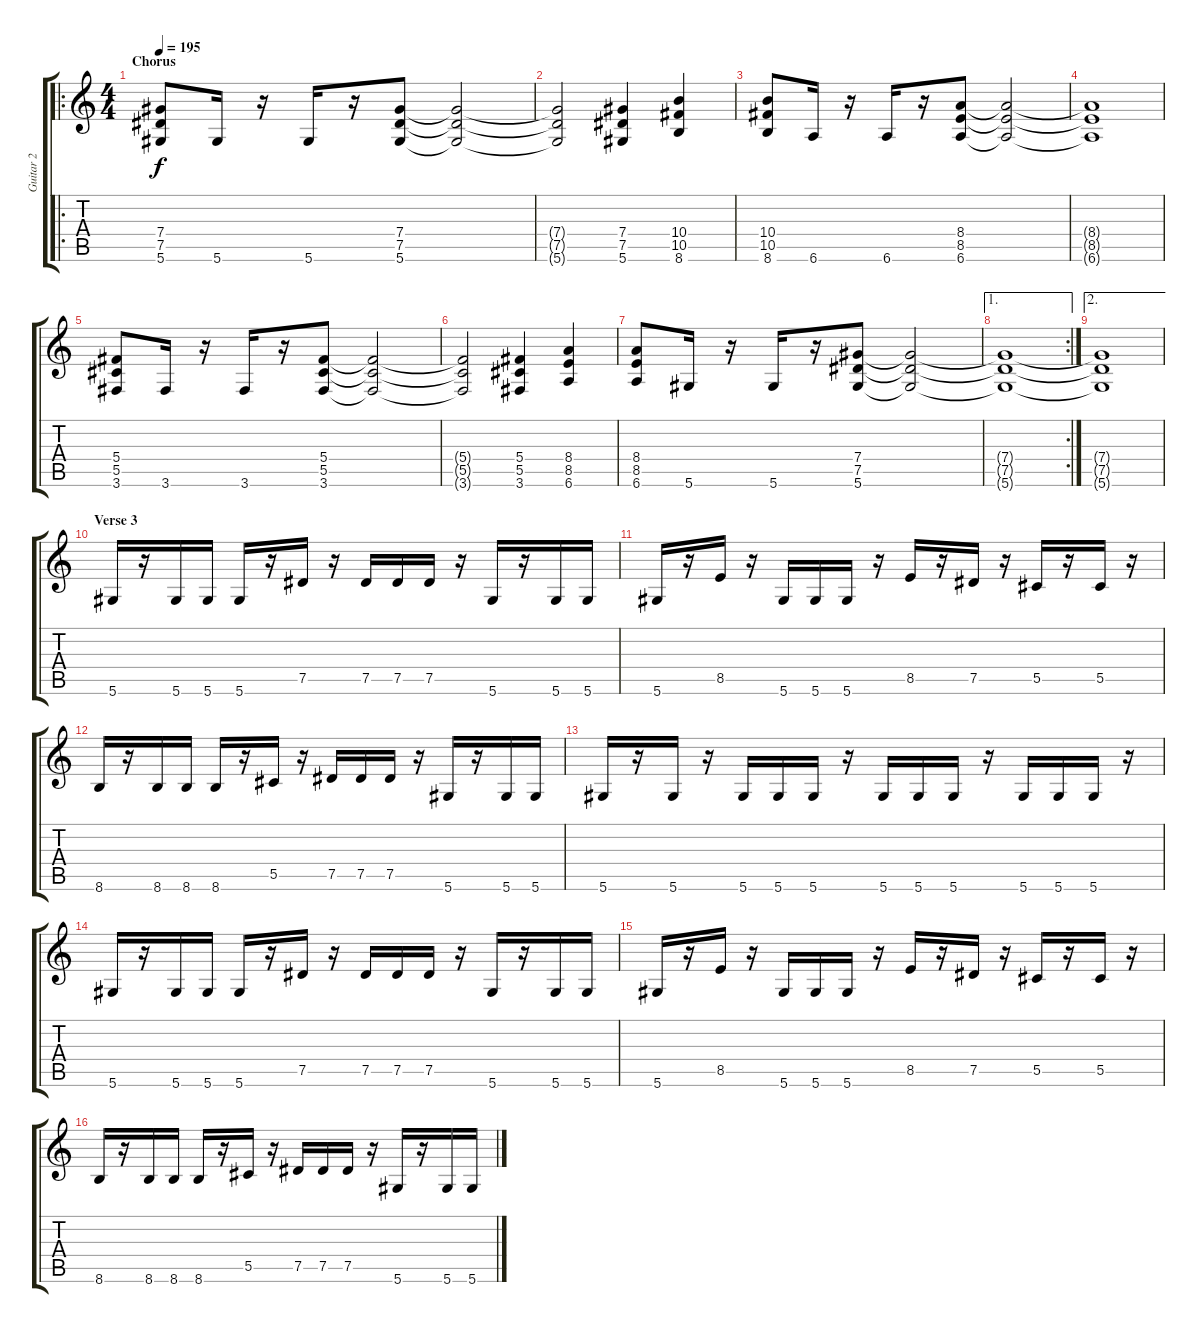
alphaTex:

\track ("Guitar 2" "Guitar 2") {instrument distortionguitar}
\staff {score tabs}
\tuning (Eb4 Bb3 Gb3 Db3 Ab2 Eb2) {hide}
\ro
\ts (4 4)
\section ("" "Chorus")
\tempo 195
\clef g2
\ks c
(7.4 7.5 5.6).8{dy f} 5.6.16 r.16 5.6.16 r.16 (7.4 7.5 5.6).8 (7.4{t} 7.5{t} 5.6{t}).2 |
(7.4{t} 7.5{t} 5.6{t}).2 (7.4 7.5 5.6).4 (10.4 10.5 8.6).4 |
(10.4 10.5 8.6).8 6.6.16 r.16 6.6.16 r.16 (8.4 8.5 6.6).8 (8.4{t} 8.5{t} 6.6{t}).2 |
(8.4{t} 8.5{t} 6.6{t}).1 |
(5.4 5.5 3.6).8 3.6.16 r.16 3.6.16 r.16 (5.4 5.5 3.6).8 (5.4{t} 5.5{t} 3.6{t}).2 |
(5.4{t} 5.5{t} 3.6{t}).2 (5.4 5.5 3.6).4 (8.4 8.5 6.6).4 |
(8.4 8.5 6.6).8 5.6.16 r.16 5.6.16 r.16 (7.4 7.5 5.6).8 (7.4{t} 7.5{t} 5.6{t}).2 |
\ae 1
\rc 2
(7.4{t} 7.5{t} 5.6{t}).1 |
\ae 2
(7.4{t} 7.5{t} 5.6{t}).1 |
\section ("" "Verse 3")
5.6.16 r.16 5.6.16 5.6.16 5.6.16 r.16 7.5.16 r.16 7.5.16 7.5.16 7.5.16 r.16 5.6.16 r.16 5.6.16 5.6.16 |
5.6.16 r.16 8.5.16 r.16 5.6.16 5.6.16 5.6.16 r.16 8.5.16 r.16 7.5.16 r.16 5.5.16 r.16 5.5.16 r.16 |
8.6.16 r.16 8.6.16 8.6.16 8.6.16 r.16 5.5.16 r.16 7.5.16 7.5.16 7.5.16 r.16 5.6.16 r.16 5.6.16 5.6.16 |
5.6.16 r.16 5.6.16 r.16 5.6.16 5.6.16 5.6.16 r.16 5.6.16 5.6.16 5.6.16 r.16 5.6.16 5.6.16 5.6.16 r.16 |
5.6.16 r.16 5.6.16 5.6.16 5.6.16 r.16 7.5.16 r.16 7.5.16 7.5.16 7.5.16 r.16 5.6.16 r.16 5.6.16 5.6.16 |
5.6.16 r.16 8.5.16 r.16 5.6.16 5.6.16 5.6.16 r.16 8.5.16 r.16 7.5.16 r.16 5.5.16 r.16 5.5.16 r.16 |
8.6.16 r.16 8.6.16 8.6.16 8.6.16 r.16 5.5.16 r.16 7.5.16 7.5.16 7.5.16 r.16 5.6.16 r.16 5.6.16 5.6.16
